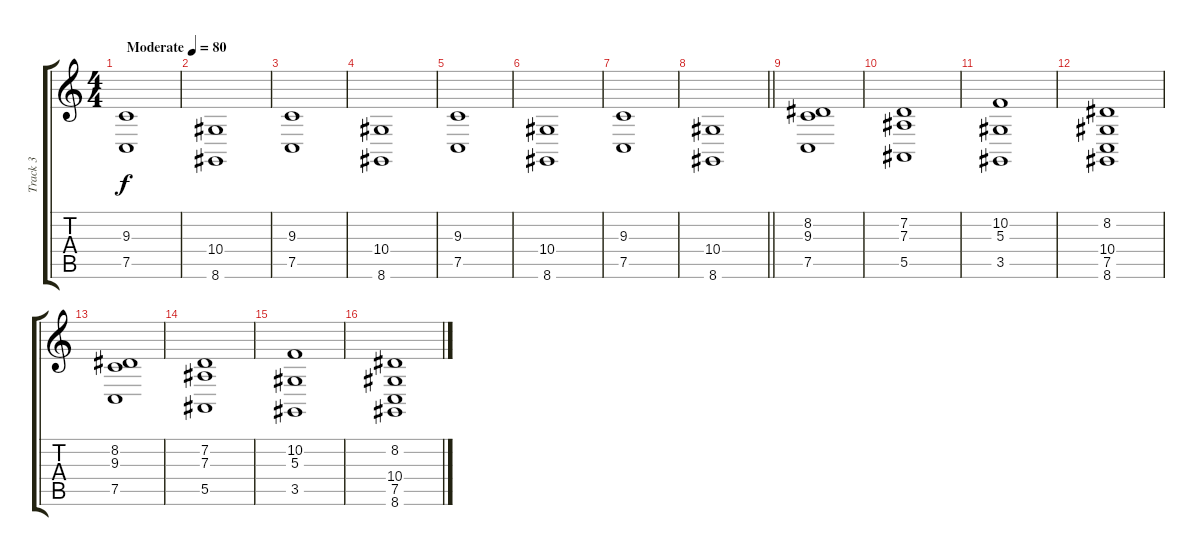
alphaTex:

\track ("Track 3" "Track 3") {instrument choiraahs}
\staff {score tabs}
\tuning (C4 G3 Eb3 Bb2 F2 C2) {hide}
\ts (4 4)
\tempo (80 "Moderate")
\clef g2
\ks c
(9.3 7.5).1{dy f instrument choiraahs} |
(10.4 8.6).1 |
(9.3 7.5).1 |
(10.4 8.6).1 |
(9.3 7.5).1 |
(10.4 8.6).1 |
(9.3 7.5).1 |
\barLineRight lightlight
(10.4 8.6).1 |
(8.2 9.3 7.5).1 |
(7.2 7.3 5.5).1 |
(10.2 5.3 3.5).1 |
(8.2 10.4 7.5 8.6).1 |
(8.2 9.3 7.5).1 |
(7.2 7.3 5.5).1 |
(10.2 5.3 3.5).1 |
(8.2 10.4 7.5 8.6).1
